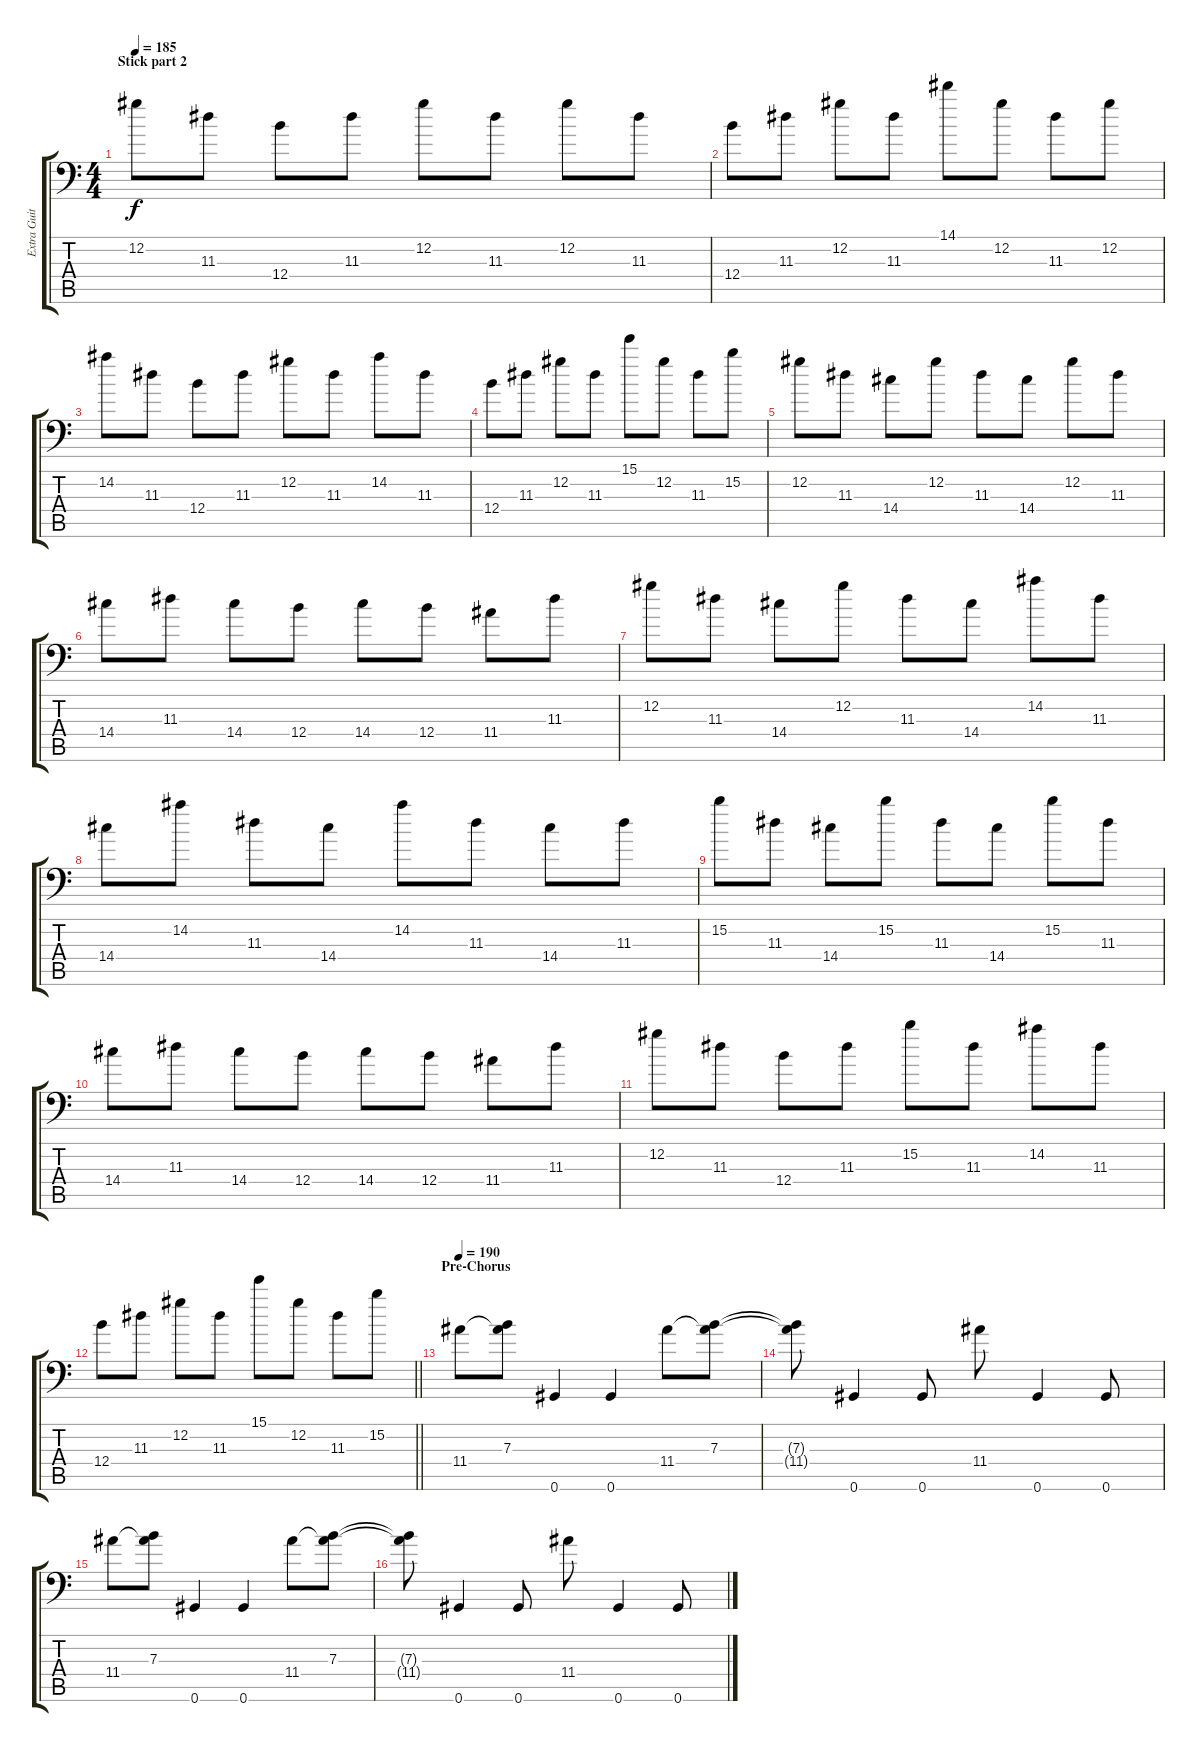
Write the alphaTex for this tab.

\track ("Extra Guitar" "Extra Guit") {instrument distortionguitar}
\staff {score tabs}
\tuning (Db4 Ab3 E3 B2 Gb2 Ab1) {hide}
\ts (4 4)
\section ("" "Stick part 2")
\tempo 185
\clef f4
\ks c
12.2.8{dy f balance 8} 11.3.8 12.4.8 11.3.8 12.2.8 11.3.8 12.2.8 11.3.8 |
12.4.8 11.3.8 12.2.8 11.3.8 14.1.8 12.2.8 11.3.8 12.2.8 |
14.2.8 11.3.8 12.4.8 11.3.8 12.2.8 11.3.8 14.2.8 11.3.8 |
12.4.8 11.3.8 12.2.8 11.3.8 15.1.8 12.2.8 11.3.8 15.2.8 |
12.2.8 11.3.8 14.4.8 12.2.8 11.3.8 14.4.8 12.2.8 11.3.8 |
14.4.8 11.3.8 14.4.8 12.4.8 14.4.8 12.4.8 11.4.8 11.3.8 |
12.2.8 11.3.8 14.4.8 12.2.8 11.3.8 14.4.8 14.2.8 11.3.8 |
14.4.8 14.2.8 11.3.8 14.4.8 14.2.8 11.3.8 14.4.8 11.3.8 |
15.2.8 11.3.8 14.4.8 15.2.8 11.3.8 14.4.8 15.2.8 11.3.8 |
14.4.8 11.3.8 14.4.8 12.4.8 14.4.8 12.4.8 11.4.8 11.3.8 |
12.2.8 11.3.8 12.4.8 11.3.8 15.2.8 11.3.8 14.2.8 11.3.8 |
\barLineRight lightlight
12.4.8 11.3.8 12.2.8 11.3.8 15.1.8 12.2.8 11.3.8 15.2.8 |
\section ("" "Pre-Chorus")
\tempo 190
11.4.8{balance 5} (7.3 11.4{t}).8 0.6.4 0.6.4 11.4.8 (7.3 11.4{t}).8 |
(7.3{t} 11.4{t}).8 0.6.4 0.6.8 11.4.8 0.6.4 0.6.8 |
11.4.8 (7.3 11.4{t}).8 0.6.4 0.6.4 11.4.8 (7.3 11.4{t}).8 |
(7.3{t} 11.4{t}).8 0.6.4 0.6.8 11.4.8 0.6.4 0.6.8
